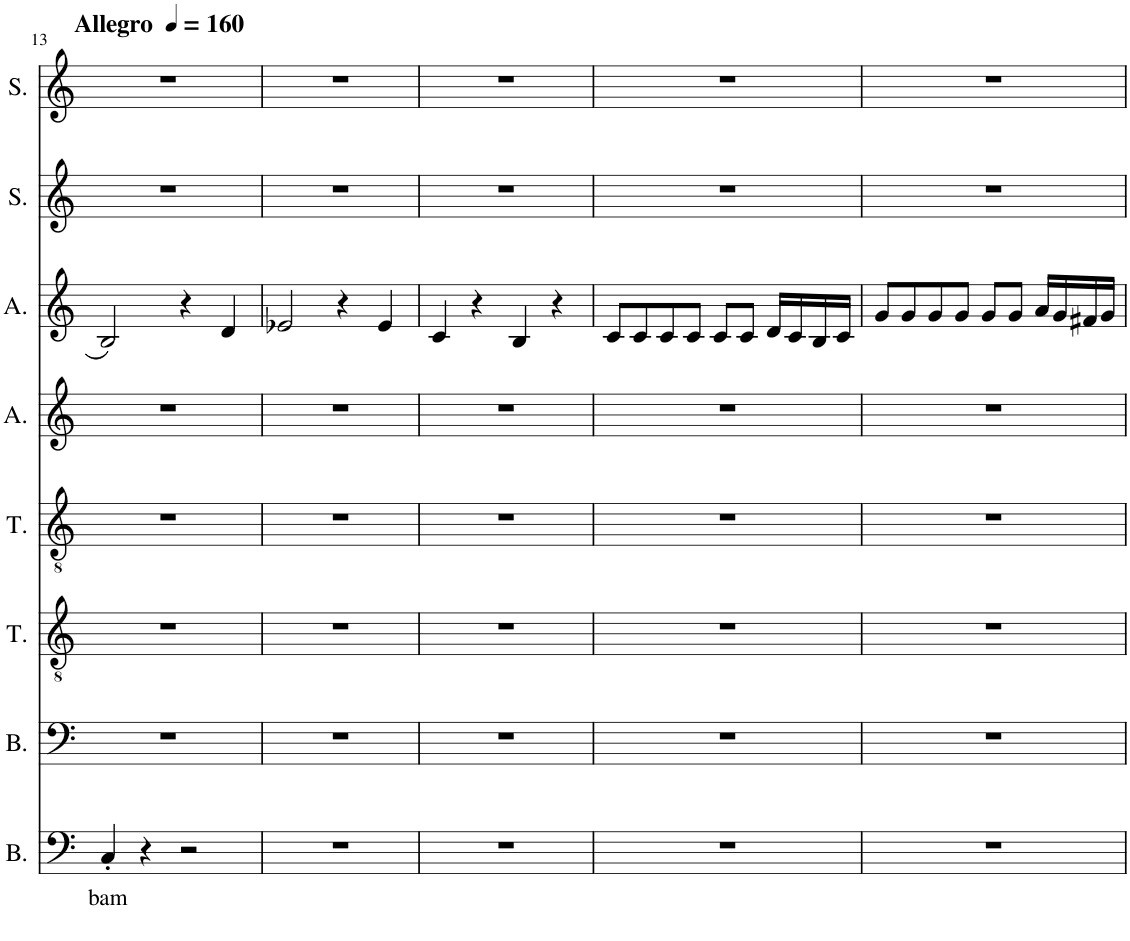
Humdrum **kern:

**kern	**text	**kern	**kern	**kern	**kern	**kern	**kern	**kern
*part8	*part8	*part7	*part6	*part5	*part4	*part3	*part2	*part1
*staff8	*staff8	*staff7	*staff6	*staff5	*staff4	*staff3	*staff2	*staff1
*I"Bass	*	*I"Bass	*I"Tenor	*I"Tenor	*I"Alto	*I"Alto	*I"Soprano	*I"Soprano
*I'B.	*	*I'B.	*I'T.	*I'T.	*I'A.	*I'A.	*I'S.	*I'S.
!!LO:PB:g=z
*clefF4	*	*clefF4	*clefGv2	*clefGv2	*clefG2	*clefG2	*clefG2	*clefG2
*k[]	*	*k[]	*k[]	*k[]	*k[]	*k[]	*k[]	*k[]
*M4/4	*	*M4/4	*M4/4	*M4/4	*M4/4	*M4/4	*M4/4	*M4/4
*MM160	*	*MM160	*MM160	*MM160	*MM160	*MM160	*MM160	*MM160
=13	=13	=13	=13	=13	=13	=13	=13	=13
!	!	!	!	!	!	!	!	!LO:TX:a:B:t=Allegro
!	!LO:LY:b	!	!	!	!	!	!	!
4C'/	bam	1r	1r	1r	1r	2B/	1r	1r
4r	.	.	.	.	.	.	.	.
2r	.	.	.	.	.	4r	.	.
.	.	.	.	.	.	4d/	.	.
=14	=14	=14	=14	=14	=14	=14	=14	=14
1r	.	1r	1r	1r	1r	2e-X/	1r	1r
.	.	.	.	.	.	4r	.	.
.	.	.	.	.	.	4e-/	.	.
=15	=15	=15	=15	=15	=15	=15	=15	=15
1r	.	1r	1r	1r	1r	4c/	1r	1r
.	.	.	.	.	.	4r	.	.
.	.	.	.	.	.	4B/	.	.
.	.	.	.	.	.	4r	.	.
=16	=16	=16	=16	=16	=16	=16	=16	=16
1r	.	1r	1r	1r	1r	8c/L	1r	1r
.	.	.	.	.	.	8c/	.	.
.	.	.	.	.	.	8c/	.	.
.	.	.	.	.	.	8c/J	.	.
.	.	.	.	.	.	8c/L	.	.
.	.	.	.	.	.	8c/J	.	.
.	.	.	.	.	.	16d/LL	.	.
.	.	.	.	.	.	16c/	.	.
.	.	.	.	.	.	16B/	.	.
.	.	.	.	.	.	16c/JJ	.	.
=17	=17	=17	=17	=17	=17	=17	=17	=17
1r	.	1r	1r	1r	1r	8g/L	1r	1r
.	.	.	.	.	.	8g/	.	.
.	.	.	.	.	.	8g/	.	.
.	.	.	.	.	.	8g/J	.	.
.	.	.	.	.	.	8g/L	.	.
.	.	.	.	.	.	8g/J	.	.
.	.	.	.	.	.	16a/LL	.	.
.	.	.	.	.	.	16g/	.	.
.	.	.	.	.	.	16f#X/	.	.
.	.	.	.	.	.	16g/JJ	.	.
=	=	=	=	=	=	=	=	=
*-	*-	*-	*-	*-	*-	*-	*-	*-
